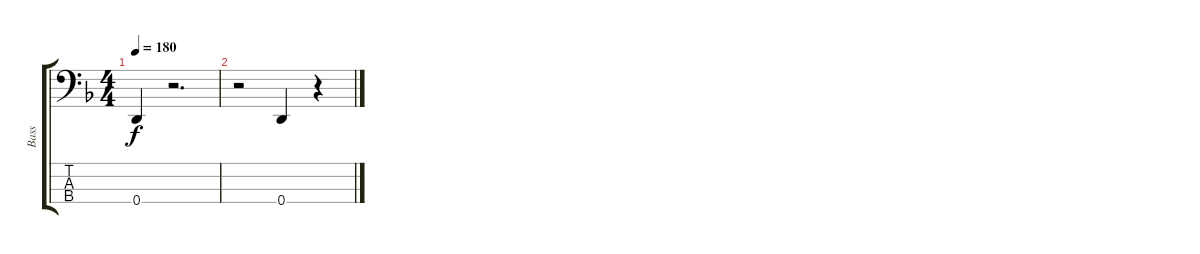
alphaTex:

\track ("Bass" "Bass") {instrument electricbassfinger}
\staff {score tabs}
\tuning (F2 C2 G1 D1) {hide}
\ts (4 4)
\tempo 180
\clef f4
\ks dminor
0.4.4{dy f} r.2{d} |
r.2 0.4.4 r.4
